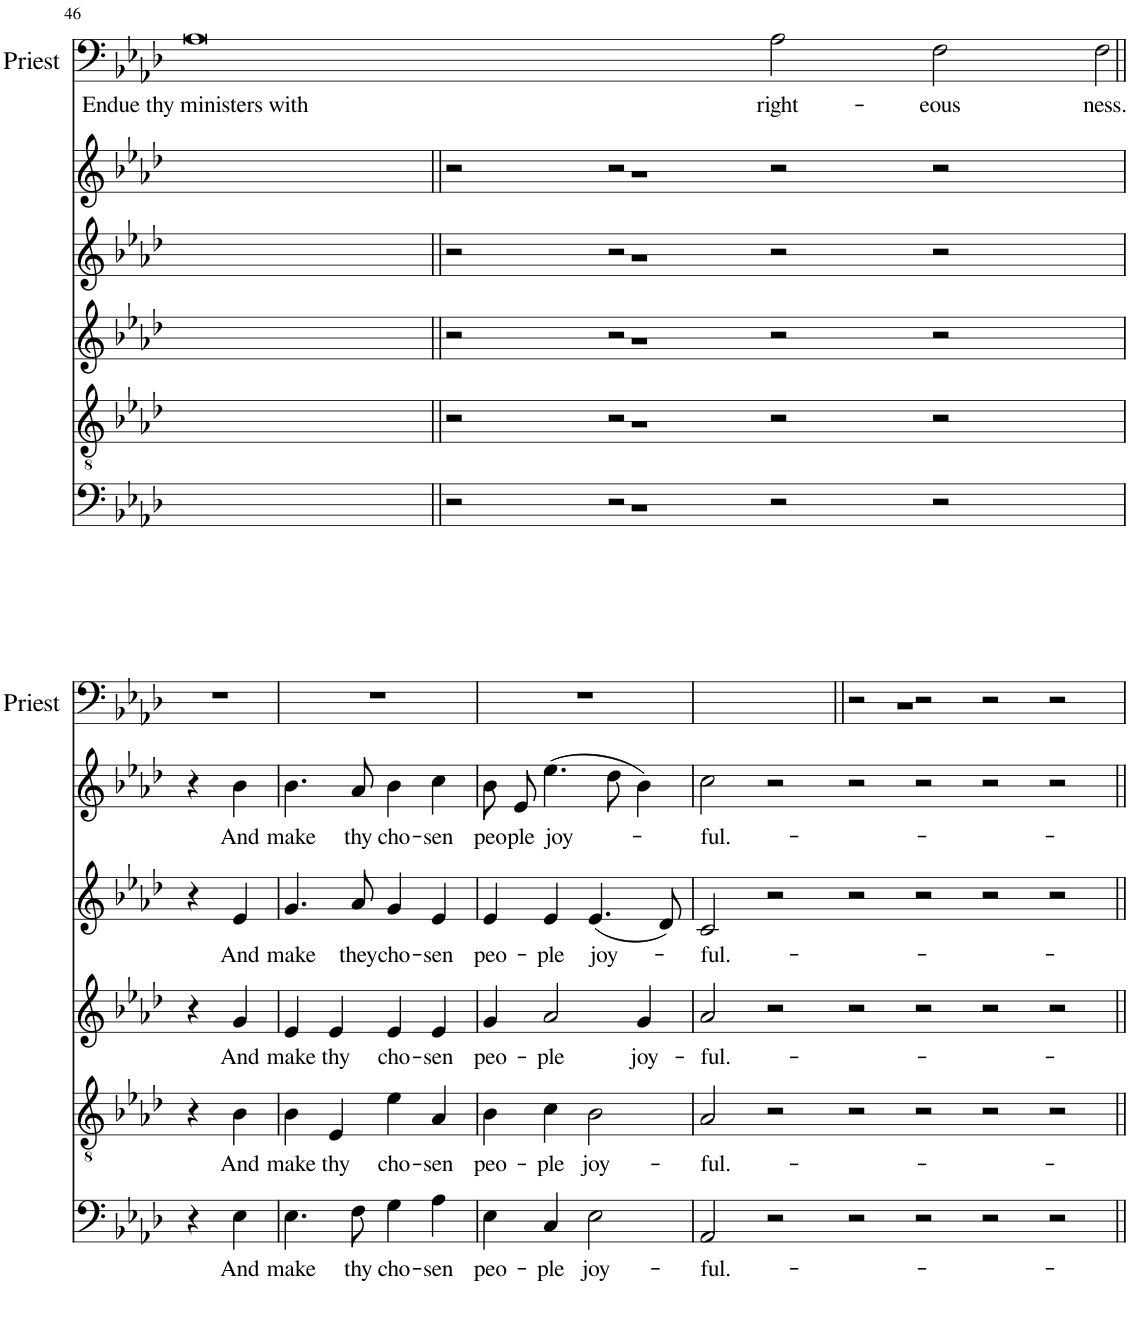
**kern	**text	**kern	**text	**kern	**text	**kern	**text	**kern	**text	**kern	**text
*part6	*part6	*part5	*part5	*part4	*part4	*part3	*part3	*part2	*part2	*part1	*part1
*staff6	*staff6	*staff5	*staff5	*staff4	*staff4	*staff3	*staff3	*staff2	*staff2	*staff1	*staff1
*I"Bass	*	*I"Tenor	*	*I"Alto	*	*I"Alto	*	*I"Soprano	*	*I"Priest	*
*	*	*	*	*	*	*	*	*	*	*I'Priest	*
!!LO:PB:g=z
*clefF4	*	*clefGv2	*	*clefG2	*	*clefG2	*	*clefG2	*	*clefF4	*
*k[b-e-a-d-]	*	*k[b-e-a-d-]	*	*k[b-e-a-d-]	*	*k[b-e-a-d-]	*	*k[b-e-a-d-]	*	*k[b-e-a-d-]	*
=46	=46	=46	=46	=46	=46	=46	=46	=46	=46	=46	=46
!	!	!	!	!	!	!	!	!	!	!	!LO:LY:b
1r	.	1r	.	1r	.	1r	.	1r	.	[1A-	Endue thy ministers with
2r	.	2r	.	2r	.	2r	.	2r	.	1ryy	.
2r	.	2r	.	2r	.	2r	.	2r	.	.	.
!	!	!	!	!	!	!	!	!	!	!	!LO:LY:b
2r	.	2r	.	2r	.	2r	.	2r	.	2A-\	right-
!	!	!	!	!	!	!	!	!	!	!	!LO:LY:b
2r	.	2r	.	2r	.	2r	.	2r	.	2F\	-eous-
!	!	!	!	!	!	!	!	!	!	!	!LO:LY:b
2ryy	.	2ryy	.	2ryy	.	2ryy	.	2ryy	.	2F\	-ness.
!!LO:LB:g=z
=47||	=47||	=47||	=47||	=47||	=47||	=47||	=47||	=47||	=47||	=47||	=47||
4r	.	4r	.	4r	.	4r	.	4r	.	1r	.
!	!LO:LY:b	!	!LO:LY:b	!	!LO:LY:b	!	!LO:LY:b	!	!LO:LY:b	!	!
4E-\	And	4B-\	And	4g/	And	4e-/	And	4b-\	And	.	.
1.ryy	.	1.ryy	.	1.ryy	.	1.ryy	.	1.ryy	.	.	.
.	.	.	.	.	.	.	.	.	.	1A-]	.
=48	=48	=48	=48	=48	=48	=48	=48	=48	=48	=48	=48
!	!LO:LY:b	!	!LO:LY:b	!	!LO:LY:b	!	!LO:LY:b	!	!LO:LY:b	!	!
4.E-\	make	4B-\	make	4e-/	make	4.g/	make	4.b-\	make	1r	.
!	!	!	!LO:LY:b	!	!LO:LY:b	!	!	!	!	!	!
.	.	4E-/	thy	4e-/	thy	.	.	.	.	.	.
!	!LO:LY:b	!	!	!	!	!	!LO:LY:b	!	!LO:LY:b	!	!
8F\	thy	.	.	.	.	8a-/	they	8a-/	thy	.	.
!	!LO:LY:b	!	!LO:LY:b	!	!LO:LY:b	!	!LO:LY:b	!	!LO:LY:b	!	!
4G\	cho-	4e-\	cho-	4e-/	cho-	4g/	cho-	4b-\	cho-	.	.
!	!LO:LY:b	!	!LO:LY:b	!	!LO:LY:b	!	!LO:LY:b	!	!LO:LY:b	!	!
4A-\	-sen	4A-/	-sen	4e-/	-sen	4e-/	-sen	4cc\	-sen	.	.
=49	=49	=49	=49	=49	=49	=49	=49	=49	=49	=49	=49
!	!LO:LY:b	!	!LO:LY:b	!	!LO:LY:b	!	!LO:LY:b	!	!LO:LY:b	!	!
4E-\	peo-	4B-\	peo-	4g/	peo-	4e-/	peo-	8b-\	peo-	1r	.
!	!	!	!	!	!	!	!	!	!LO:LY:b	!	!
.	.	.	.	.	.	.	.	8e-/	-ple	.	.
!	!LO:LY:b	!	!LO:LY:b	!	!LO:LY:b	!	!LO:LY:b	!	!LO:LY:b	!	!
4C/	-ple	4c\	-ple	2a-/	-ple	4e-/	-ple	(4.ee-\	joy-	.	.
!	!LO:LY:b	!	!LO:LY:b	!	!	!	!LO:LY:b	!	!	!	!
2E-\	joy-	2B-\	joy-	.	.	(4.e-/	joy-	.	.	.	.
.	.	.	.	.	.	.	.	8dd-\	.	.	.
!	!	!	!	!	!LO:LY:b	!	!	!	!	!	!
.	.	.	.	4g/	joy-	.	.	4b-\)	.	.	.
.	.	.	.	.	.	8d-/)	.	.	.	.	.
=50	=50	=50	=50	=50	=50	=50	=50	=50	=50	=50	=50
!	!LO:LY:b	!	!LO:LY:b	!	!LO:LY:b	!	!LO:LY:b	!	!LO:LY:b	!	!
2AA-/	-ful.-	2A-/	-ful.-	2a-/	-ful.-	2c/	-ful.-	2cc\	-ful.-	1r	.
2r	.	2r	.	2r	.	2r	.	2r	.	.	.
2r	.	2r	.	2r	.	2r	.	2r	.	2r	.
2r	.	2r	.	2r	.	2r	.	2r	.	2r	.
2r	.	2r	.	2r	.	2r	.	2r	.	2r	.
2r	.	2r	.	2r	.	2r	.	2r	.	2r	.
=	=	=	=	=	=	=	=	=	=	=	=
*-	*-	*-	*-	*-	*-	*-	*-	*-	*-	*-	*-
